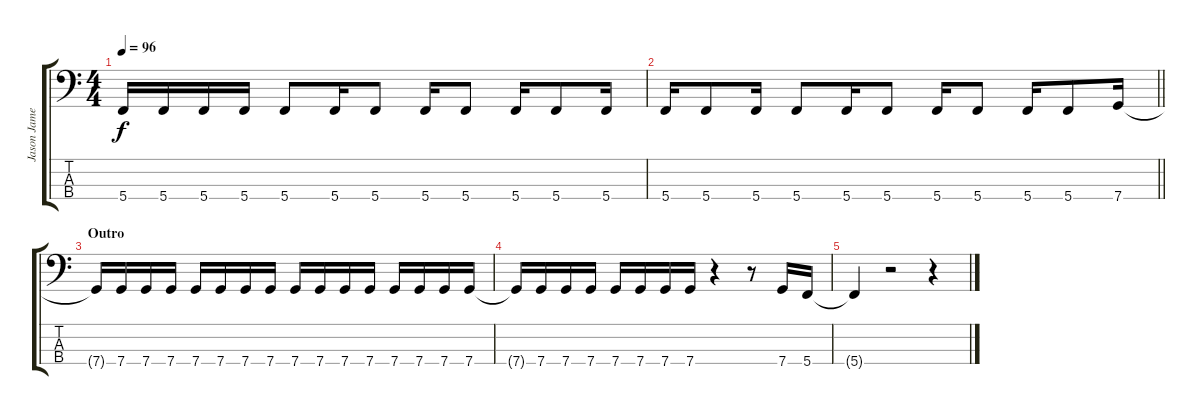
\track ("Jason James (Bass)" "Jason Jame") {instrument electricbassfinger}
\staff {score tabs}
\tuning (F2 C2 G1 C1) {hide}
\ts (4 4)
\tempo 96
\clef f4
\ks c
5.4{t}.16{dy f} 5.4.16 5.4.16 5.4.16 5.4.8 5.4.16 5.4.8 5.4.16 5.4.8 5.4.16 5.4.8 5.4.16 |
\barLineRight lightlight
5.4.16 5.4.8 5.4.16 5.4.8 5.4.16 5.4.8 5.4.16 5.4.8 5.4.16 5.4.8 7.4.16 |
\section ("" "Outro")
7.4{t}.16 7.4.16 7.4.16 7.4.16 7.4.16 7.4.16 7.4.16 7.4.16 7.4.16 7.4.16 7.4.16 7.4.16 7.4.16 7.4.16 7.4.16 7.4.16 |
7.4{t}.16 7.4.16 7.4.16 7.4.16 7.4.16 7.4.16 7.4.16 7.4.16 r.4 r.8 7.4.16 5.4.16 |
5.4{t}.4 r.2 r.4
